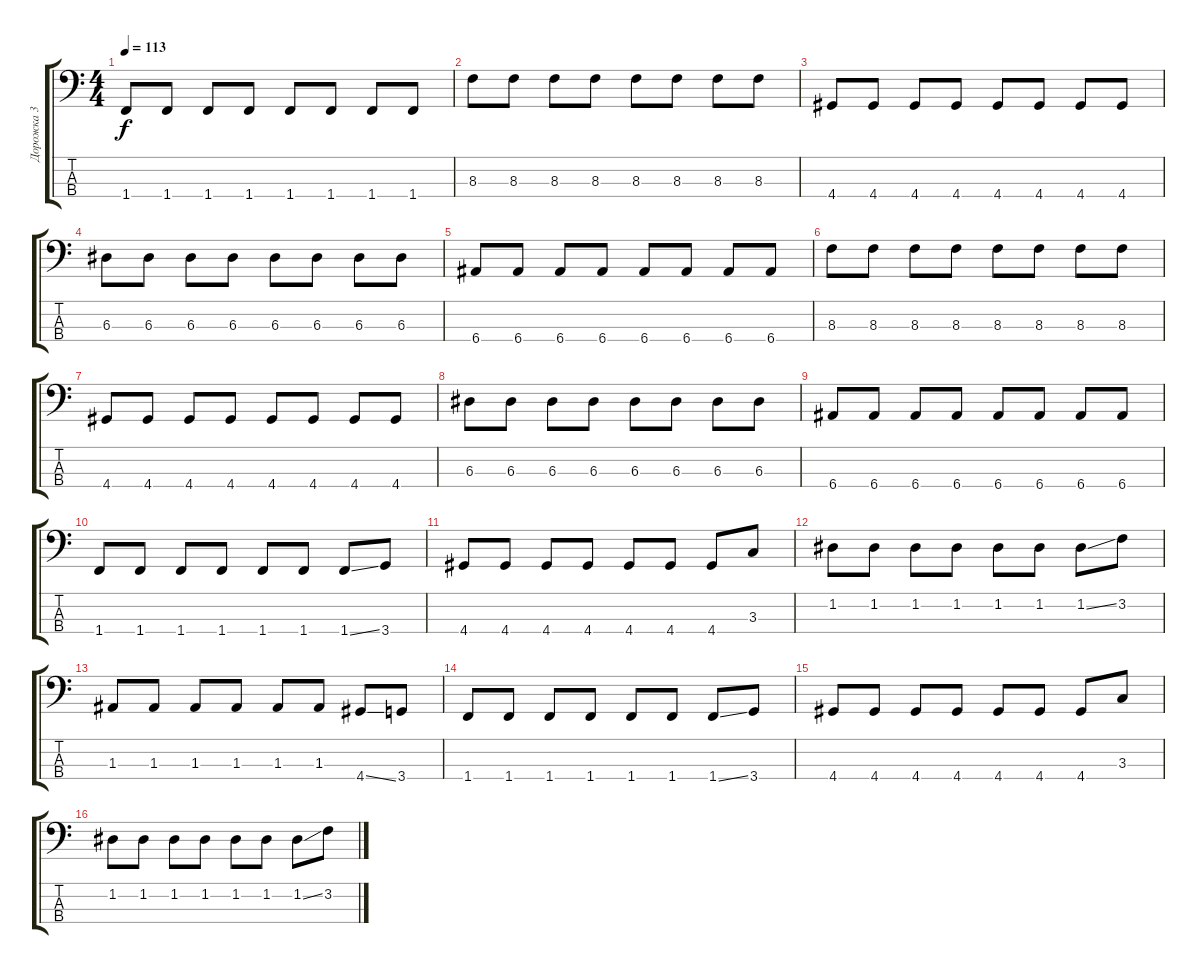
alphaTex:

\track ("Дорожка 3" "Дорожка 3") {instrument electricbassfinger}
\staff {score tabs}
\tuning (G2 D2 A1 E1) {hide}
\ts (4 4)
\tempo 113
\clef f4
\ks c
1.4.8{dy f} 1.4.8 1.4.8 1.4.8 1.4.8 1.4.8 1.4.8 1.4.8 |
8.3.8 8.3.8 8.3.8 8.3.8 8.3.8 8.3.8 8.3.8 8.3.8 |
4.4.8 4.4.8 4.4.8 4.4.8 4.4.8 4.4.8 4.4.8 4.4.8 |
6.3.8 6.3.8 6.3.8 6.3.8 6.3.8 6.3.8 6.3.8 6.3.8 |
6.4.8 6.4.8 6.4.8 6.4.8 6.4.8 6.4.8 6.4.8 6.4.8 |
8.3.8 8.3.8 8.3.8 8.3.8 8.3.8 8.3.8 8.3.8 8.3.8 |
4.4.8 4.4.8 4.4.8 4.4.8 4.4.8 4.4.8 4.4.8 4.4.8 |
6.3.8 6.3.8 6.3.8 6.3.8 6.3.8 6.3.8 6.3.8 6.3.8 |
6.4.8 6.4.8 6.4.8 6.4.8 6.4.8 6.4.8 6.4.8 6.4.8 |
1.4.8 1.4.8 1.4.8 1.4.8 1.4.8 1.4.8 1.4{ss}.8 3.4.8 |
4.4.8 4.4.8 4.4.8 4.4.8 4.4.8 4.4.8 4.4.8 3.3.8 |
1.2.8 1.2.8 1.2.8 1.2.8 1.2.8 1.2.8 1.2{ss}.8 3.2.8 |
1.3.8 1.3.8 1.3.8 1.3.8 1.3.8 1.3.8 4.4{ss}.8 3.4.8 |
1.4.8 1.4.8 1.4.8 1.4.8 1.4.8 1.4.8 1.4{ss}.8 3.4.8 |
4.4.8 4.4.8 4.4.8 4.4.8 4.4.8 4.4.8 4.4.8 3.3.8 |
1.2.8 1.2.8 1.2.8 1.2.8 1.2.8 1.2.8 1.2{ss}.8 3.2.8
